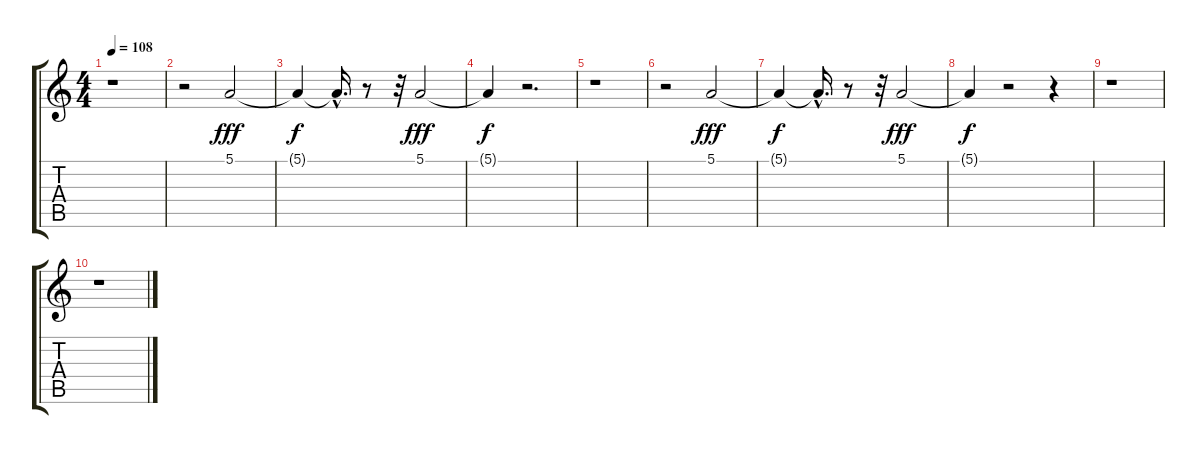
\track "" {instrument tubularbells}
\staff {score tabs}
\tuning (E4 B3 G3 D3 A2 E2) {hide}
\ts (4 4)
\tempo 108
\clef g2
\ks c
r.1{dy f} |
r.2 5.1.2{dy fff} |
5.1{t}.4{dy f} 5.1{hac t}.16{d} r.8 r.32 5.1.2{dy fff} |
5.1{t}.4{dy f} r.2{d} |
r.1 |
r.2 5.1.2{dy fff} |
5.1{t}.4{dy f} 5.1{hac t}.16{d} r.8 r.32 5.1.2{dy fff} |
5.1{t}.4{dy f} r.2 r.4 |
r.1 |
r.1
